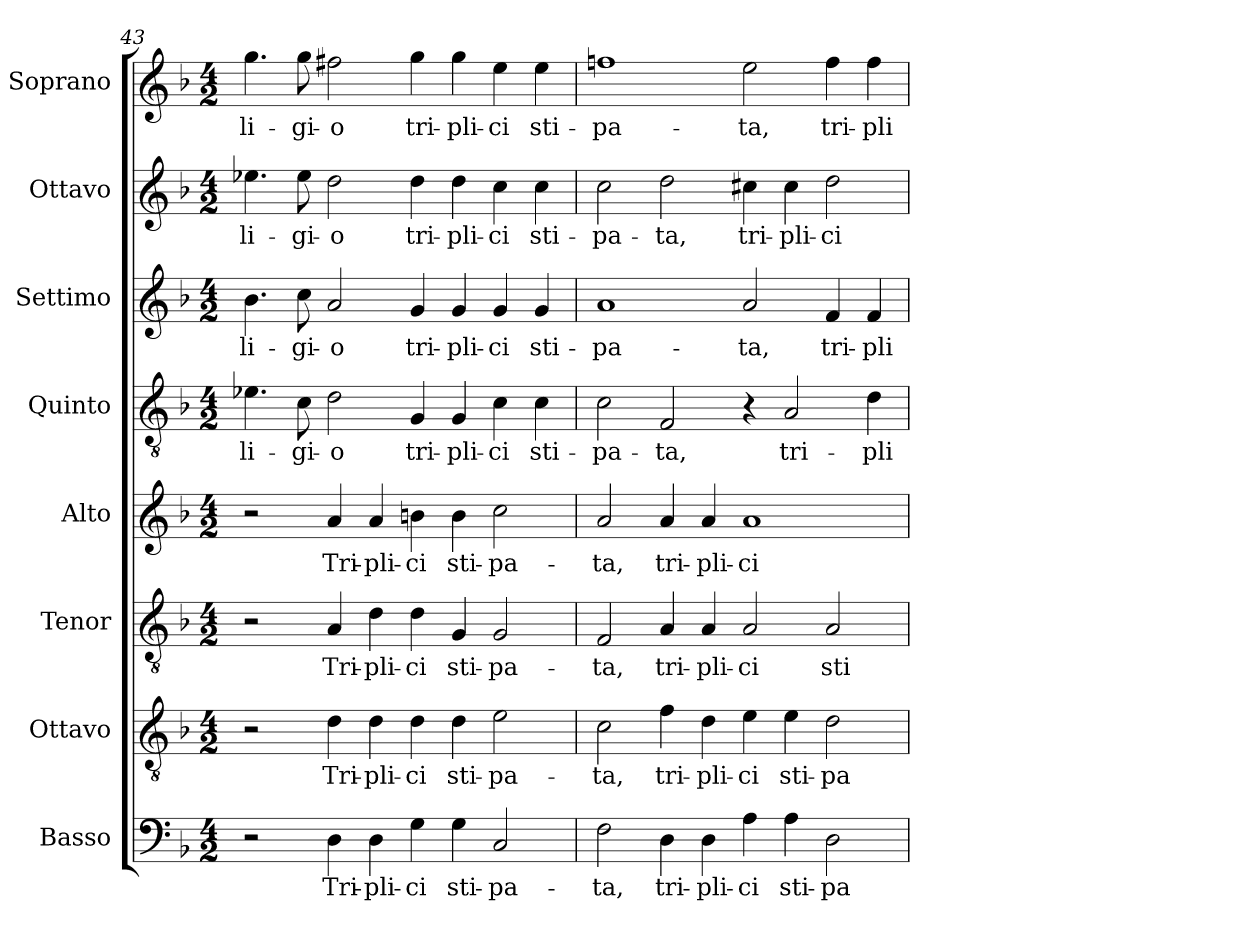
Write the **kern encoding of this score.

**kern	**text	**kern	**text	**kern	**text	**kern	**text	**kern	**text	**kern	**text	**kern	**text	**kern	**text
*part8	*part8	*part7	*part7	*part6	*part6	*part5	*part5	*part4	*part4	*part3	*part3	*part2	*part2	*part1	*part1
*staff8	*staff8	*staff7	*staff7	*staff6	*staff6	*staff5	*staff5	*staff4	*staff4	*staff3	*staff3	*staff2	*staff2	*staff1	*staff1
*I"Basso	*	*I"Ottavo	*	*I"Tenor	*	*I"Alto	*	*I"Quinto	*	*I"Settimo	*	*I"Ottavo	*	*I"Soprano	*
*I'B.	*	*I'Ot.	*	*I'T.	*	*I'A.	*	*I'Q.	*	*I'St.	*	*	*	*I'S.	*
!!LO:LB:g=z
*clefF4	*	*clefGv2	*	*clefGv2	*	*clefG2	*	*clefGv2	*	*clefG2	*	*clefG2	*	*clefG2	*
*	*	*ITrd7c12	*	*ITrd7c12	*	*	*	*ITrd7c12	*	*	*	*	*	*	*
*k[b-]	*	*k[b-]	*	*k[b-]	*	*k[b-]	*	*k[b-]	*	*k[b-]	*	*k[b-]	*	*k[b-]	*
*F:	*	*F:	*	*F:	*	*F:	*	*F:	*	*F:	*	*F:	*	*F:	*
*M4/2	*	*M4/2	*	*M4/2	*	*M4/2	*	*M4/2	*	*M4/2	*	*M4/2	*	*M4/2	*
=43	=43	=43	=43	=43	=43	=43	=43	=43	=43	=43	=43	=43	=43	=43	=43
!	!	!	!	!	!	!	!	!	!LO:LY:b:color=#000000	!	!	!	!	!	!
!	!	!	!	!	!	!	!	!	!	!	!LO:LY:b:color=#000000	!	!	!	!
!	!	!	!	!	!	!	!	!	!	!	!	!	!LO:LY:b:color=#000000	!	!
!	!	!	!	!	!	!	!	!	!	!	!	!	!	!	!LO:LY:b:color=#000000
2r	.	2r	.	2r	.	2r	.	4.E-Xi\	-li-	4.b-i\	-li-	4.ee-Xi\	-li-	4.ggi\	-li-
!	!	!	!	!	!	!	!	!	!LO:LY:b:color=#000000	!	!	!	!	!	!
!	!	!	!	!	!	!	!	!	!	!	!LO:LY:b:color=#000000	!	!	!	!
!	!	!	!	!	!	!	!	!	!	!	!	!	!LO:LY:b:color=#000000	!	!
!	!	!	!	!	!	!	!	!	!	!	!	!	!	!	!LO:LY:b:color=#000000
.	.	.	.	.	.	.	.	8Ci\	-gi-	8cci\	-gi-	8ee-i\	-gi-	8ggi\	-gi-
!	!LO:LY:b:color=#000000	!	!	!	!	!	!	!	!	!	!	!	!	!	!
!	!	!	!LO:LY:b:color=#000000	!	!	!	!	!	!	!	!	!	!	!	!
!	!	!	!	!	!LO:LY:b:color=#000000	!	!	!	!	!	!	!	!	!	!
!	!	!	!	!	!	!	!LO:LY:b:color=#000000	!	!	!	!	!	!	!	!
!	!	!	!	!	!	!	!	!	!LO:LY:b:color=#000000	!	!	!	!	!	!
!	!	!	!	!	!	!	!	!	!	!	!LO:LY:b:color=#000000	!	!	!	!
!	!	!	!	!	!	!	!	!	!	!	!	!	!LO:LY:b:color=#000000	!	!
!	!	!	!	!	!	!	!	!	!	!	!	!	!	!	!LO:LY:b:color=#000000
4Di\	Tri-	4Di\	Tri-	4AAi/	Tri-	4ai/	Tri-	2Di\	-o	2ai/	-o	2ddi\	-o	2ff#Xi\	-o
!	!LO:LY:b:color=#000000	!	!	!	!	!	!	!	!	!	!	!	!	!	!
!	!	!	!LO:LY:b:color=#000000	!	!	!	!	!	!	!	!	!	!	!	!
!	!	!	!	!	!LO:LY:b:color=#000000	!	!	!	!	!	!	!	!	!	!
!	!	!	!	!	!	!	!LO:LY:b:color=#000000	!	!	!	!	!	!	!	!
4Di\	-pli-	4Di\	-pli-	4Di\	-pli-	4ai/	-pli-	.	.	.	.	.	.	.	.
!	!LO:LY:b:color=#000000	!	!	!	!	!	!	!	!	!	!	!	!	!	!
!	!	!	!LO:LY:b:color=#000000	!	!	!	!	!	!	!	!	!	!	!	!
!	!	!	!	!	!LO:LY:b:color=#000000	!	!	!	!	!	!	!	!	!	!
!	!	!	!	!	!	!	!LO:LY:b:color=#000000	!	!	!	!	!	!	!	!
!	!	!	!	!	!	!	!	!	!LO:LY:b:color=#000000	!	!	!	!	!	!
!	!	!	!	!	!	!	!	!	!	!	!LO:LY:b:color=#000000	!	!	!	!
!	!	!	!	!	!	!	!	!	!	!	!	!	!LO:LY:b:color=#000000	!	!
!	!	!	!	!	!	!	!	!	!	!	!	!	!	!	!LO:LY:b:color=#000000
4Gi\	-ci	4Di\	-ci	4Di\	-ci	4bni\	-ci	4GGi/	tri-	4gi/	tri-	4ddi\	tri-	4ggi\	tri-
!	!LO:LY:b:color=#000000	!	!	!	!	!	!	!	!	!	!	!	!	!	!
!	!	!	!LO:LY:b:color=#000000	!	!	!	!	!	!	!	!	!	!	!	!
!	!	!	!	!	!LO:LY:b:color=#000000	!	!	!	!	!	!	!	!	!	!
!	!	!	!	!	!	!	!LO:LY:b:color=#000000	!	!	!	!	!	!	!	!
!	!	!	!	!	!	!	!	!	!LO:LY:b:color=#000000	!	!	!	!	!	!
!	!	!	!	!	!	!	!	!	!	!	!LO:LY:b:color=#000000	!	!	!	!
!	!	!	!	!	!	!	!	!	!	!	!	!	!LO:LY:b:color=#000000	!	!
!	!	!	!	!	!	!	!	!	!	!	!	!	!	!	!LO:LY:b:color=#000000
4Gi\	sti-	4Di\	sti-	4GGi/	sti-	4bi\	sti-	4GGi/	-pli-	4gi/	-pli-	4ddi\	-pli-	4ggi\	-pli-
!	!LO:LY:b:color=#000000	!	!	!	!	!	!	!	!	!	!	!	!	!	!
!	!	!	!LO:LY:b:color=#000000	!	!	!	!	!	!	!	!	!	!	!	!
!	!	!	!	!	!LO:LY:b:color=#000000	!	!	!	!	!	!	!	!	!	!
!	!	!	!	!	!	!	!LO:LY:b:color=#000000	!	!	!	!	!	!	!	!
!	!	!	!	!	!	!	!	!	!LO:LY:b:color=#000000	!	!	!	!	!	!
!	!	!	!	!	!	!	!	!	!	!	!LO:LY:b:color=#000000	!	!	!	!
!	!	!	!	!	!	!	!	!	!	!	!	!	!LO:LY:b:color=#000000	!	!
!	!	!	!	!	!	!	!	!	!	!	!	!	!	!	!LO:LY:b:color=#000000
2Ci/	-pa-	2Ei\	-pa-	2GGi/	-pa-	2cci\	-pa-	4Ci\	-ci	4gi/	-ci	4cci\	-ci	4eei\	-ci
!	!	!	!	!	!	!	!	!	!LO:LY:b:color=#000000	!	!	!	!	!	!
!	!	!	!	!	!	!	!	!	!	!	!LO:LY:b:color=#000000	!	!	!	!
!	!	!	!	!	!	!	!	!	!	!	!	!	!LO:LY:b:color=#000000	!	!
!	!	!	!	!	!	!	!	!	!	!	!	!	!	!	!LO:LY:b:color=#000000
.	.	.	.	.	.	.	.	4Ci\	sti-	4gi/	sti-	4cci\	sti-	4eei\	sti-
=44	=44	=44	=44	=44	=44	=44	=44	=44	=44	=44	=44	=44	=44	=44	=44
!	!LO:LY:b:color=#000000	!	!	!	!	!	!	!	!	!	!	!	!	!	!
!	!	!	!LO:LY:b:color=#000000	!	!	!	!	!	!	!	!	!	!	!	!
!	!	!	!	!	!LO:LY:b:color=#000000	!	!	!	!	!	!	!	!	!	!
!	!	!	!	!	!	!	!LO:LY:b:color=#000000	!	!	!	!	!	!	!	!
!	!	!	!	!	!	!	!	!	!LO:LY:b:color=#000000	!	!	!	!	!	!
!	!	!	!	!	!	!	!	!	!	!	!LO:LY:b:color=#000000	!	!	!	!
!	!	!	!	!	!	!	!	!	!	!	!	!	!LO:LY:b:color=#000000	!	!
!	!	!	!	!	!	!	!	!	!	!	!	!	!	!	!LO:LY:b:color=#000000
2Fi\	-ta,	2Ci\	-ta,	2FFi/	-ta,	2ai/	-ta,	2Ci\	-pa-	1ai	-pa-	2cci\	-pa-	1ffni	-pa-
!	!LO:LY:b:color=#000000	!	!	!	!	!	!	!	!	!	!	!	!	!	!
!	!	!	!LO:LY:b:color=#000000	!	!	!	!	!	!	!	!	!	!	!	!
!	!	!	!	!	!LO:LY:b:color=#000000	!	!	!	!	!	!	!	!	!	!
!	!	!	!	!	!	!	!LO:LY:b:color=#000000	!	!	!	!	!	!	!	!
!	!	!	!	!	!	!	!	!	!LO:LY:b:color=#000000	!	!	!	!	!	!
!	!	!	!	!	!	!	!	!	!	!	!	!	!LO:LY:b:color=#000000	!	!
4Di\	tri-	4Fi\	tri-	4AAi/	tri-	4ai/	tri-	2FFi/	-ta,	.	.	2ddi\	-ta,	.	.
!	!LO:LY:b:color=#000000	!	!	!	!	!	!	!	!	!	!	!	!	!	!
!	!	!	!LO:LY:b:color=#000000	!	!	!	!	!	!	!	!	!	!	!	!
!	!	!	!	!	!LO:LY:b:color=#000000	!	!	!	!	!	!	!	!	!	!
!	!	!	!	!	!	!	!LO:LY:b:color=#000000	!	!	!	!	!	!	!	!
4Di\	-pli-	4Di\	-pli-	4AAi/	-pli-	4ai/	-pli-	.	.	.	.	.	.	.	.
!	!LO:LY:b:color=#000000	!	!	!	!	!	!	!	!	!	!	!	!	!	!
!	!	!	!LO:LY:b:color=#000000	!	!	!	!	!	!	!	!	!	!	!	!
!	!	!	!	!	!LO:LY:b:color=#000000	!	!	!	!	!	!	!	!	!	!
!	!	!	!	!	!	!	!LO:LY:b:color=#000000	!	!	!	!	!	!	!	!
!	!	!	!	!	!	!	!	!	!	!	!LO:LY:b:color=#000000	!	!	!	!
!	!	!	!	!	!	!	!	!	!	!	!	!	!LO:LY:b:color=#000000	!	!
!	!	!	!	!	!	!	!	!	!	!	!	!	!	!	!LO:LY:b:color=#000000
4Ai\	-ci	4Ei\	-ci	2AAi/	-ci	1ai	-ci	4r	.	2ai/	-ta,	4cc#Xi\	tri-	2eei\	-ta,
!	!LO:LY:b:color=#000000	!	!	!	!	!	!	!	!	!	!	!	!	!	!
!	!	!	!LO:LY:b:color=#000000	!	!	!	!	!	!	!	!	!	!	!	!
!	!	!	!	!	!	!	!	!	!LO:LY:b:color=#000000	!	!	!	!	!	!
!	!	!	!	!	!	!	!	!	!	!	!	!	!LO:LY:b:color=#000000	!	!
4Ai\	sti-	4Ei\	sti-	.	.	.	.	2AAi/	tri-	.	.	4cc#i\	-pli-	.	.
!	!LO:LY:b:color=#000000	!	!	!	!	!	!	!	!	!	!	!	!	!	!
!	!	!	!LO:LY:b:color=#000000	!	!	!	!	!	!	!	!	!	!	!	!
!	!	!	!	!	!LO:LY:b:color=#000000	!	!	!	!	!	!	!	!	!	!
!	!	!	!	!	!	!	!	!	!	!	!LO:LY:b:color=#000000	!	!	!	!
!	!	!	!	!	!	!	!	!	!	!	!	!	!LO:LY:b:color=#000000	!	!
!	!	!	!	!	!	!	!	!	!	!	!	!	!	!	!LO:LY:b:color=#000000
2Di\	-pa-	2Di\	-pa-	2AAi/	sti-	.	.	.	.	4fi/	tri-	2ddi\	-ci	4ffi\	tri-
!	!	!	!	!	!	!	!	!	!LO:LY:b:color=#000000	!	!	!	!	!	!
!	!	!	!	!	!	!	!	!	!	!	!LO:LY:b:color=#000000	!	!	!	!
!	!	!	!	!	!	!	!	!	!	!	!	!	!	!	!LO:LY:b:color=#000000
.	.	.	.	.	.	.	.	4Di\	-pli-	4fi/	-pli-	.	.	4ffi\	-pli-
=	=	=	=	=	=	=	=	=	=	=	=	=	=	=	=
*-	*-	*-	*-	*-	*-	*-	*-	*-	*-	*-	*-	*-	*-	*-	*-
